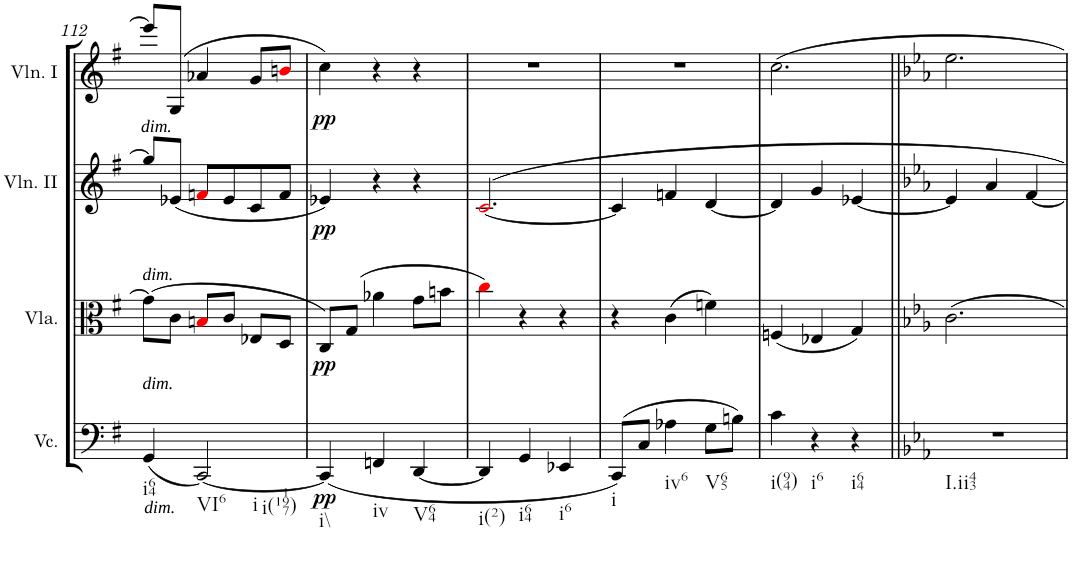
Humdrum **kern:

**kern	**dynam	**kern	**dynam	**kern	**dynam	**kern	**dynam
*part4	*part4	*part3	*part3	*part2	*part2	*part1	*part1
*staff4	*staff4	*staff3	*staff3	*staff2	*staff2	*staff1	*staff1
*I"Violoncello	*	*I"Viola	*	*I"Violin II	*	*I"Violin I	*
*I'Vc.	*	*I'Vla.	*	*I'Vln. II	*	*I'Vln. I	*
!!LO:PB:g=z
*clefF4	*	*clefC3	*	*clefG2	*	*clefG2	*
*k[f#]	*	*k[f#]	*	*k[f#]	*	*k[f#]	*
*G:	*	*G:	*	*G:	*	*G:	*
*M3/4	*	*M3/4	*	*M3/4	*	*M3/4	*
=112	=112	=112	=112	=112	=112	=112	=112
!	!	!	!	!	!	!LO:TX:b:i:t=dim.	!
!	!	!LO:TX:a:i:t=dim.	!	!	!	!	!
!LO:TX:a:i:t=dim.	!	!	!	!	!	!	!
!LO:TX:b:i:t=dim.	!	!	!	!	!	!	!
!LO:TX:b:t=i64	!	!	!	!	!	!	!
(4GG/	.	(8g\L]	.	8gg/L]	.	8eee-/L]	.
.	.	8c\J	.	(8e-X/J	.	(8G/J	.
!LO:TX:b:t=VI6	!	!	!	!	!	!	!
!LO:TX:b:t=i	!	!	!	!	!	!	!
!LO:TX:b:t=i(1197)	!	!	!	!	!	!	!
[2CC/)	.	8Bni/L	.	8fni/L	.	4a-X/	.
.	.	8c/J	.	8e-/	.	.	.
.	.	8E-X/L	.	8c/	.	8g/L	.
.	.	8D/J	.	8f/J	.	8bni/J	.
=113	=113	=113	=113	=113	=113	=113	=113
!LO:TX:b:t=i\\	!	!	!	!	!	!	!
!	!LO:DY:b	!	!LO:DY:b	!	!LO:DY:b	!	!LO:DY:b
(<4CC/]	pp	8C/L)	pp	4e-X/)	pp	4cc\)	pp
.	.	(8G/J	.	.	.	.	.
!LO:TX:b:t=iv	!	!	!	!	!	!	!
4FFn/	.	4a-X\	.	4r	.	4r	.
!LO:TX:b:t=V64	!	!	!	!	!	!	!
[4DD/	.	8g\L	.	4r	.	4r	.
.	.	8bn\J	.	.	.	.	.
=114	=114	=114	=114	=114	=114	=114	=114
!LO:TX:b:t=i(2)	!	!	!	!	!	!	!
4DD/]	.	4cci\)	.	[2.ci/	.	2.r	.
!LO:TX:b:t=i64	!	!	!	!	!	!	!
4GG/	.	4r	.	.	.	.	.
!LO:TX:b:t=i6	!	!	!	!	!	!	!
4EE-X/	.	4r	.	.	.	.	.
=115	=115	=115	=115	=115	=115	=115	=115
!LO:TX:b:t=i	!	!	!	!	!	!	!
(8CC/L)	.	4r	.	4c/]	.	2.r	.
8C/J	.	.	.	.	.	.	.
!LO:TX:b:t=iv6	!	!	!	!	!	!	!
4A-X\	.	(4c\	.	4fn/	.	.	.
!LO:TX:b:t=V65	!	!	!	!	!	!	!
8G\L	.	4fn\)	.	[4d/	.	.	.
8Bn\J)	.	.	.	.	.	.	.
=116	=116	=116	=116	=116	=116	=116	=116
!LO:TX:b:t=i(94)	!	!	!	!	!	!	!
4c\	.	(4Fn/	.	4d/]	.	2.cc\	.
!LO:TX:b:t=i6	!	!	!	!	!	!	!
4r	.	4E-X/	.	4g/	.	.	.
!LO:TX:b:t=i64	!	!	!	!	!	!	!
4r	.	4G/)	.	[4e-X/	.	.	.
=117||	=117||	=117||	=117||	=117||	=117||	=117||	=117||
*k[b-e-a-]	*	*k[b-e-a-]	*	*k[b-e-a-]	*	*k[b-e-a-]	*
*E-:	*	*E-:	*	*E-:	*	*E-:	*
!LO:TX:b:t=I.ii43	!	!	!	!	!	!	!
2.r	.	2.c\	.	4e-/]	.	2.ee-\	.
.	.	.	.	4a-/	.	.	.
.	.	.	.	[4f/	.	.	.
=	=	=	=	=	=	=	=
*-	*-	*-	*-	*-	*-	*-	*-
